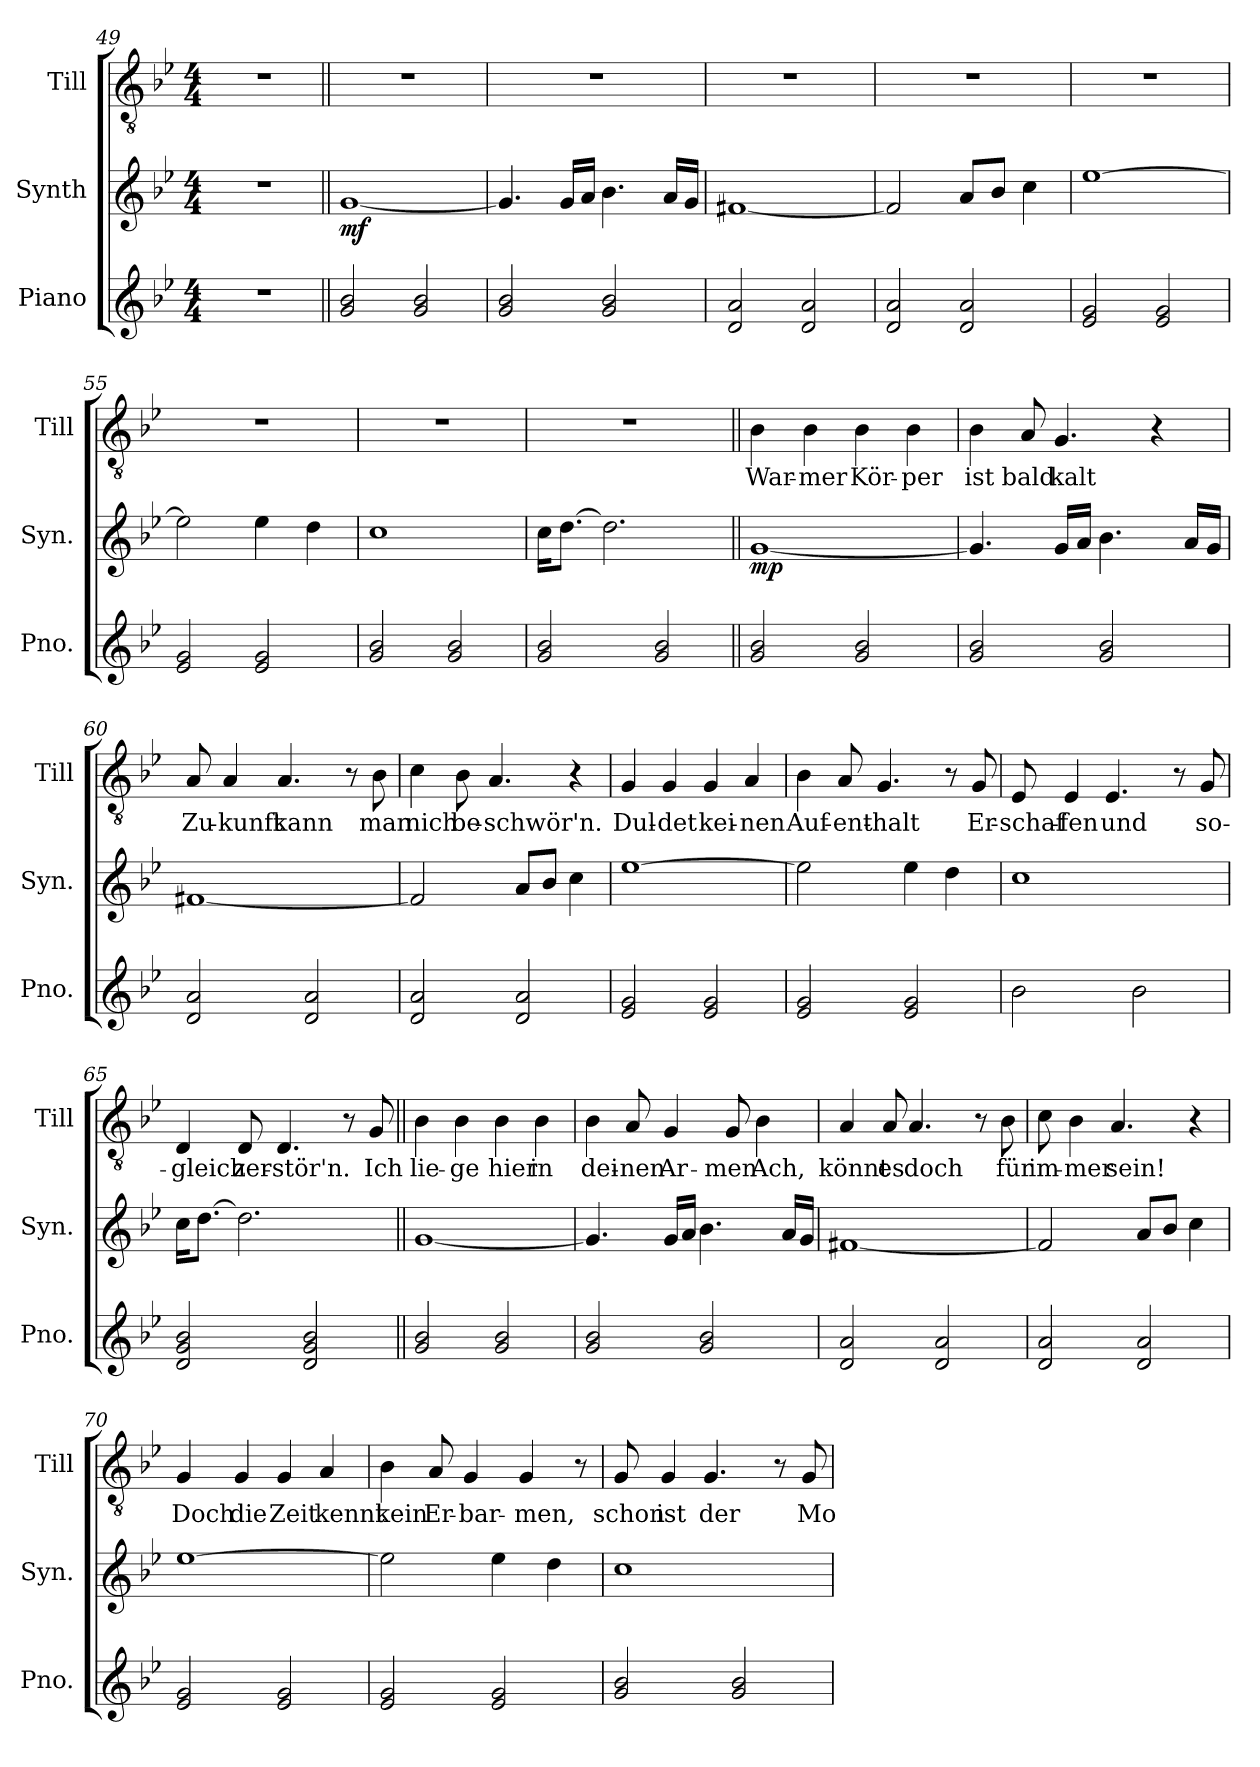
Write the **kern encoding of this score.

**kern	**kern	**dynam	**kern	**text
*part3	*part2	*part2	*part1	*part1
*staff3	*staff2	*staff2	*staff1	*staff1
*I"Piano	*I"Synth	*	*I"Till	*
*I'Pno.	*I'Syn.	*	*I'Till	*
*clefG2	*clefG2	*	*clefGv2	*
*k[b-e-]	*k[b-e-]	*	*k[b-e-]	*
*M4/4	*M4/4	*	*M4/4	*
=49	=49	=49	=49	=49
1r	1r	.	1r	.
=50||	=50||	=50||	=50||	=50||
!	!	!LO:DY:b	!	!
2g 2b-	[1g	mf	1r	.
2g 2b-	.	.	.	.
=51	=51	=51	=51	=51
2g 2b-	4.g]	.	1r	.
.	16gLL	.	.	.
.	16aJJ	.	.	.
2g 2b-	4.b-	.	.	.
.	16aLL	.	.	.
.	16gJJ	.	.	.
=52	=52	=52	=52	=52
2d 2a	[1f#X	.	1r	.
2d 2a	.	.	.	.
=53	=53	=53	=53	=53
2d 2a	2f#]	.	1r	.
2d 2a	8aL	.	.	.
.	8b-J	.	.	.
.	4cc	.	.	.
=54	=54	=54	=54	=54
2e- 2g	[1ee-	.	1r	.
2e- 2g	.	.	.	.
=55	=55	=55	=55	=55
2e- 2g	2ee-]	.	1r	.
2e- 2g	4ee-	.	.	.
.	4dd	.	.	.
=56	=56	=56	=56	=56
2g 2b-	1cc	.	1r	.
2g 2b-	.	.	.	.
=57	=57	=57	=57	=57
2g 2b-	16ccKL	.	1r	.
.	[8.ddJ	.	.	.
.	2.dd]	.	.	.
2g 2b-	.	.	.	.
=58||	=58||	=58||	=58||	=58||
!	!	!LO:DY:b	!	!
2g 2b-	[1g	mp	4B-	War-
.	.	.	4B-	-mer
2g 2b-	.	.	4B-	Kör-
.	.	.	4B-	-per
=59	=59	=59	=59	=59
2g 2b-	4.g]	.	4B-	ist
.	.	.	8A	bald
.	16gLL	.	4.G	kalt
.	16aJJ	.	.	.
2g 2b-	4.b-	.	.	.
.	.	.	4r	.
.	16aLL	.	.	.
.	16gJJ	.	.	.
=60	=60	=60	=60	=60
2d 2a	[1f#X	.	8A	Zu-
.	.	.	4A	-kunft
.	.	.	4.A	kann
2d 2a	.	.	.	.
.	.	.	8r	.
.	.	.	8B-	man
=61	=61	=61	=61	=61
2d 2a	2f#]	.	4c	nich
.	.	.	8B-	be-
.	.	.	4.A	-schwör'n.
2d 2a	8aL	.	.	.
.	8b-J	.	.	.
.	4cc	.	4r	.
=62	=62	=62	=62	=62
2e- 2g	[1ee-	.	4G	Dul-
.	.	.	4G	-det
2e- 2g	.	.	4G	kei-
.	.	.	4A	-nen
=63	=63	=63	=63	=63
2e- 2g	2ee-]	.	4B-	Auf-
.	.	.	8A	-ent-
.	.	.	4.G	-halt
2e- 2g	4ee-	.	.	.
.	4dd	.	8r	.
.	.	.	8G	Er-
=64	=64	=64	=64	=64
2b-	1cc	.	8E-	-schaf-
.	.	.	4E-	-fen
.	.	.	4.E-	und
2b-	.	.	.	.
.	.	.	8r	.
.	.	.	8G	so-
=65	=65	=65	=65	=65
2d 2g 2b-	16ccKL	.	4D	-gleich
.	[8.ddJ	.	.	.
.	2.dd]	.	8D	zer-
.	.	.	4.D	-stör'n.
2d 2g 2b-	.	.	.	.
.	.	.	8r	.
.	.	.	8G	Ich
=66||	=66||	=66||	=66||	=66||
2g 2b-	[1g	.	4B-	lie-
.	.	.	4B-	-ge
2g 2b-	.	.	4B-	hier
.	.	.	4B-	in
=67	=67	=67	=67	=67
2g 2b-	4.g]	.	4B-	dei-
.	.	.	8A	-nen
.	16gLL	.	4G	Ar-
.	16aJJ	.	.	.
2g 2b-	4.b-	.	.	.
.	.	.	8G	-men
.	.	.	4B-	Ach,
.	16aLL	.	.	.
.	16gJJ	.	.	.
=68	=68	=68	=68	=68
2d 2a	[1f#X	.	4A	könnt
.	.	.	8A	es
.	.	.	4.A	doch
2d 2a	.	.	.	.
.	.	.	8r	.
.	.	.	8B-	für
=69	=69	=69	=69	=69
2d 2a	2f#]	.	8c	im-
.	.	.	4B-	-mer
.	.	.	4.A	sein!
2d 2a	8aL	.	.	.
.	8b-J	.	.	.
.	4cc	.	4r	.
=70	=70	=70	=70	=70
2e- 2g	[1ee-	.	4G	Doch
.	.	.	4G	die
2e- 2g	.	.	4G	Zeit
.	.	.	4A	kennt
=71	=71	=71	=71	=71
2e- 2g	2ee-]	.	4B-	kein
.	.	.	8A	Er-
.	.	.	4G	-bar-
2e- 2g	4ee-	.	.	.
.	.	.	4G	-men,
.	4dd	.	.	.
.	.	.	8r	.
=72	=72	=72	=72	=72
2g 2b-	1cc	.	8G	schon
.	.	.	4G	ist
.	.	.	4.G	der
2g 2b-	.	.	.	.
.	.	.	8r	.
.	.	.	8G	Mo-
=	=	=	=	=
*-	*-	*-	*-	*-
